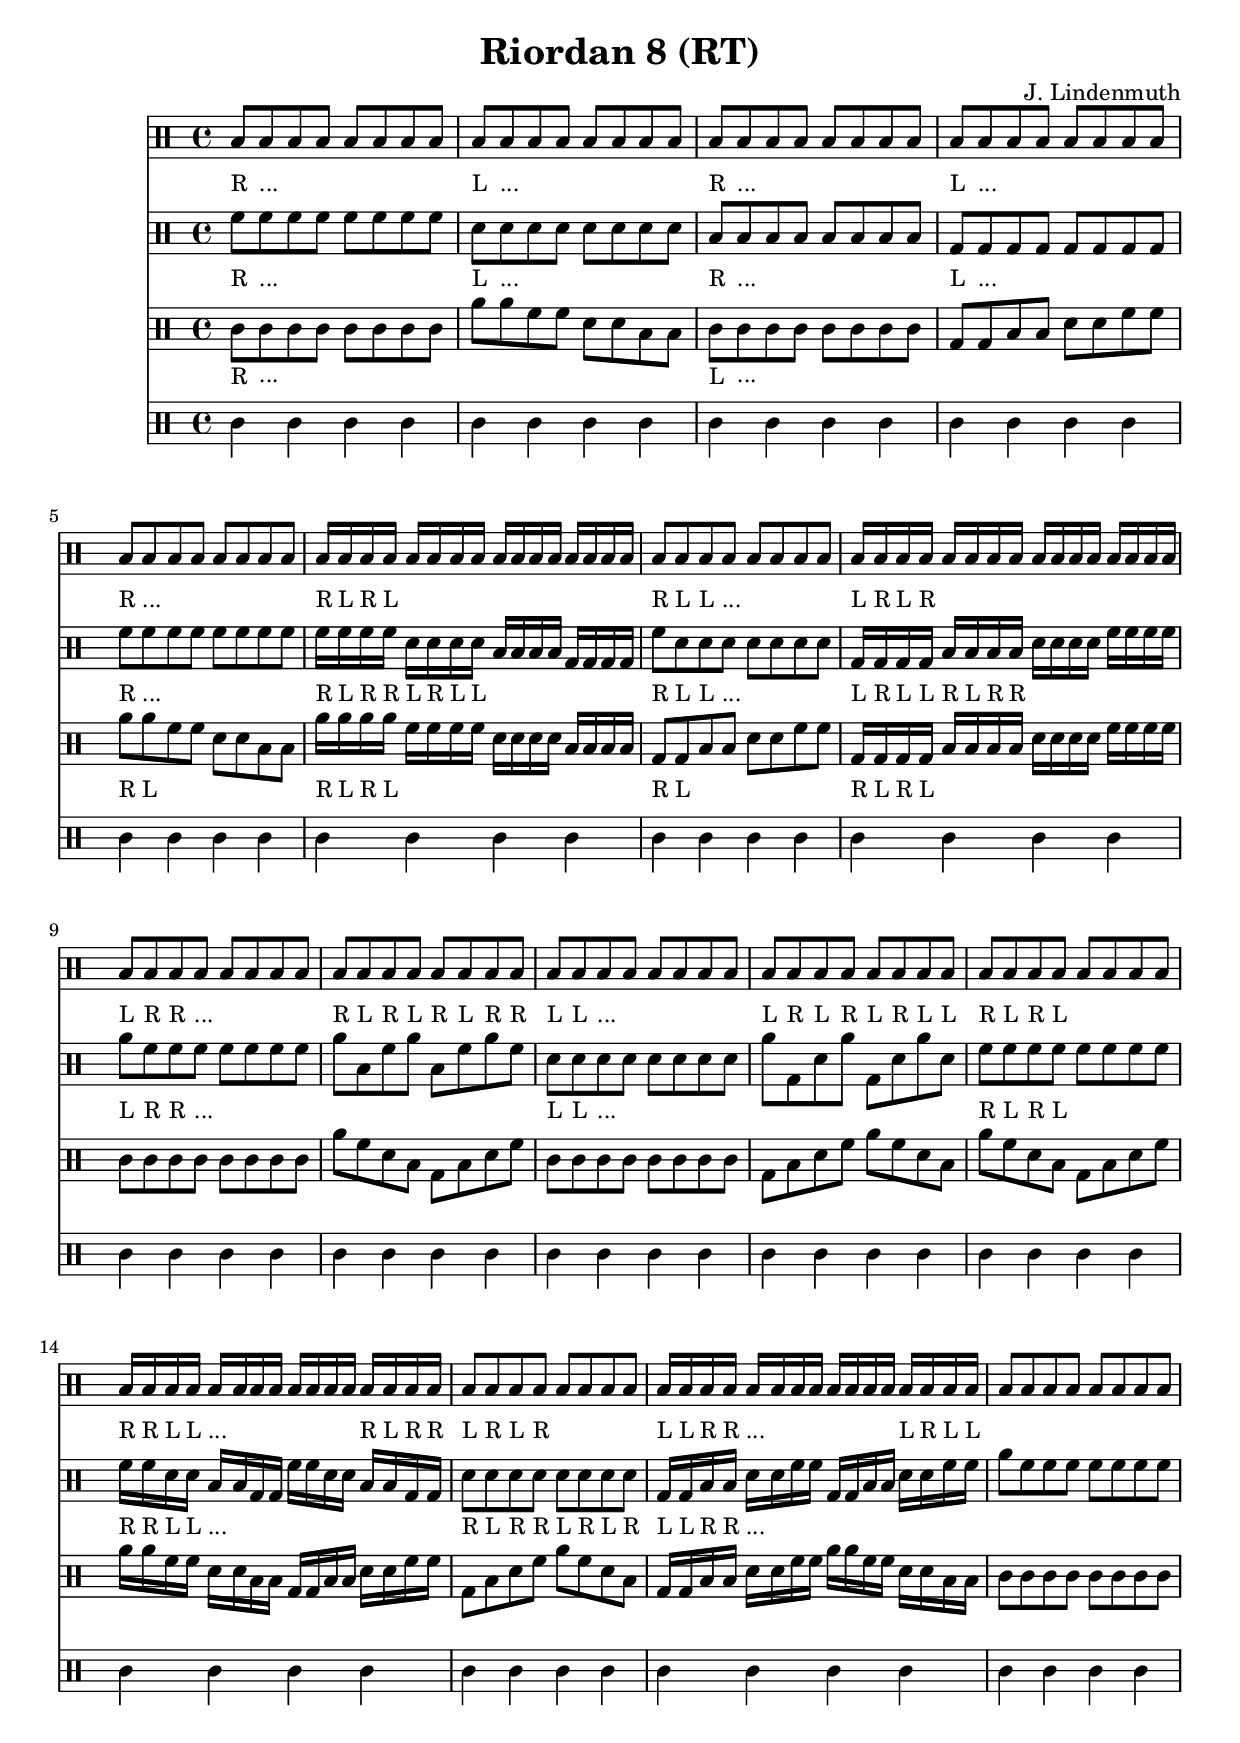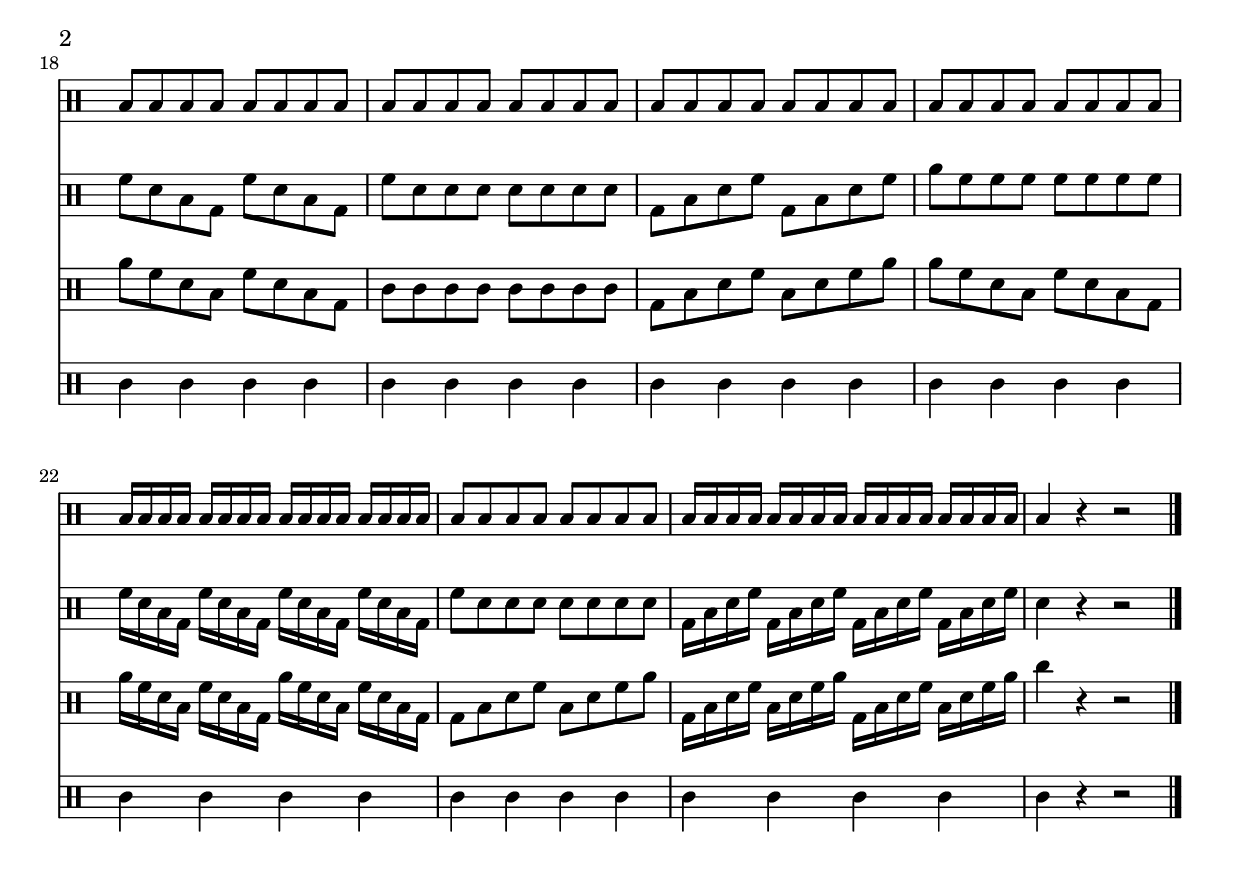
\header {
  title = "Riordan 8 (RT)"
  composer = "J. Lindenmuth"
}

\score {
  <<
    \new Staff {
      \clef "percussion" \time 4/4
      \textLengthOn
      b8_"R" b_"..." b b b b b b | b_"L" b_"..." b b b b b b | b_"R" b_"..." b b b b b b | b_"L" b_"..." b b b b b b | 
      b_"R" b_"..." b b b b b b | b16_"R" b_"L" b_"R" b_"L" b b b b b b b b b b b b | b8_"R" b_"L" b_"L" b_"..." b b b b | b16_"L" b_"R" b_"L" b_"R" b b b b b b b b b b b b | 
      b8_"L" b_"R" b_"R" b_"..." b b b b | b_"R" b_"L" b_"R" b_"L" b_"R" b_"L" b_"R" b_"R" | b_"L" b_"L" b_"..." b b b b b | b_"L" b_"R" b_"L" b_"R" b_"L" b_"R" b_"L" b_"L" | 
      b8_"R" b_"L" b_"R" b_"L" b b b b | b16_"R" b_"R" b_"L" b_"L" b_"..." b b b b b b b b_"R" b_"L" b_"R" b_"R" | b8_"L" b_"R" b_"L" b_"R" b b b b | b16_"L" b_"L" b_"R" b_"R" b_"..." b b b b b b b b_"L" b_"R" b_"L" b_"L" | 
      b8 b b b b b b b | b b b b b b b b | b b b b b b b b | b b b b b b b b | 
      b8 b b b b b b b | b16 b b b b b b b b b b b b b b b | b8 b b b b b b b | b16 b b b b b b b b b b b b b b b | b4 r4 r2 
      \bar "|." 
    }

    \new Staff {
      \clef "percussion" \time 4/4
      \relative c' {
        \textLengthOn
        f8_"R" f_"..." f f f f f f | d_"L" d_"..." d d d d d d | b_"R" b_"..." b b b b b b | g_"L" g_"..." g g g g g g | 
        f'_"R" f_"..." f f f f f f | f16_"R" f_"L" f_"R" f_"R" d_"L" d_"R" d_"L" d_"L" b b b b g g g g | f'8_"R" d_"L" d_"L" d_"..." d d d d | g,16_"L" g_"R" g_"L" g_"L" b_"R" b_"L" b_"R" b_"R" d d d d f f f f | 
        a8_"L" f_"R" f_"R" f_"..." f f f f | a b, f' a b, f' a f | d_"L" d_"L" d_"..." d d d d d | a' g, d' a' g, d' a' d, | 
        f8_"R" f_"L" f_"R" f_"L" f f f f | f16_"R" f_"R" d_"L" d_"L" b_"..." b g g f' f d d b b g g | d'8_"R" d_"L" d_"R" d_"R" d_"L" d_"R" d_"L" d_"R" | g,16_"L" g_"L" b_"R" b_"R" d_"..." d f f g, g b b d d f f | 
        a8 f f f f f f f | f d b g f' d b g | f' d d d d d d d | g, b d f g, b d f | 
        a f f f f f f f | f16 d b g f' d b g f' d b g f' d b g | f'8 d d d d d d d | g,16 b d f g, b d f g, b d f g, b d f | d4 r4 r2 
        \bar "|."  
      }
    }

    \new Staff {
      \clef "percussion" \time 4/4
      \relative c' {
        \textLengthOn
        c8_"R" c_"..." c c c c c c | a' a f f d d b b | c_"L" c_"..." c c c c c c | g g b b d d f f | 
        a_"R" a_"L" f f d d b b | a'16_"R" a_"L" a_"R" a_"L" f f f f d d d d b b b b | g8_"R" g_"L" b b d d f f | g,16_"R" g_"L" g_"R" g_"L" b b b b d d d d f f f f | 
        c8 c c c c c c c | a' f d b g b d f | c c c c c c c c | g b d f a f d b | 
        a' f d b g b d f | a16 a f f d d b b g g b b d d f f | g,8 b d f a f d b | g16 g b b d d f f a a f f d d b b | 
        c8 c c c c c c c | a' f d b f' d b g | c c c c c c c c | g b d f b, d f a | 
        a f d b f' d b g | a'16 f d b f' d b g a'16 f d b f' d b g | g8 b d f b, d f a | g,16 b d f b, d f a g,16 b d f b, d f a | c4 r r2
        \bar "|." 
      }
    }

    \new Staff {
      \clef "percussion" \time 4/4
      \relative c' {
        \textLengthOn
        c4 c c c | c c c c | c c c c | c c c c | 
        c c c c | c c c c | c c c c | c c c c |
        c c c c | c c c c | c c c c | c c c c |
        c c c c | c c c c | c c c c | c c c c |
        c c c c | c c c c | c c c c | c c c c |
        c c c c | c c c c | c c c c | c c c c | c4 r4 r2 
        \bar "|." 
      }
    }
  >>

  \layout {
  \context {
    \Voice
    \override TextScript.staff-padding = #3.1
  }
}
}